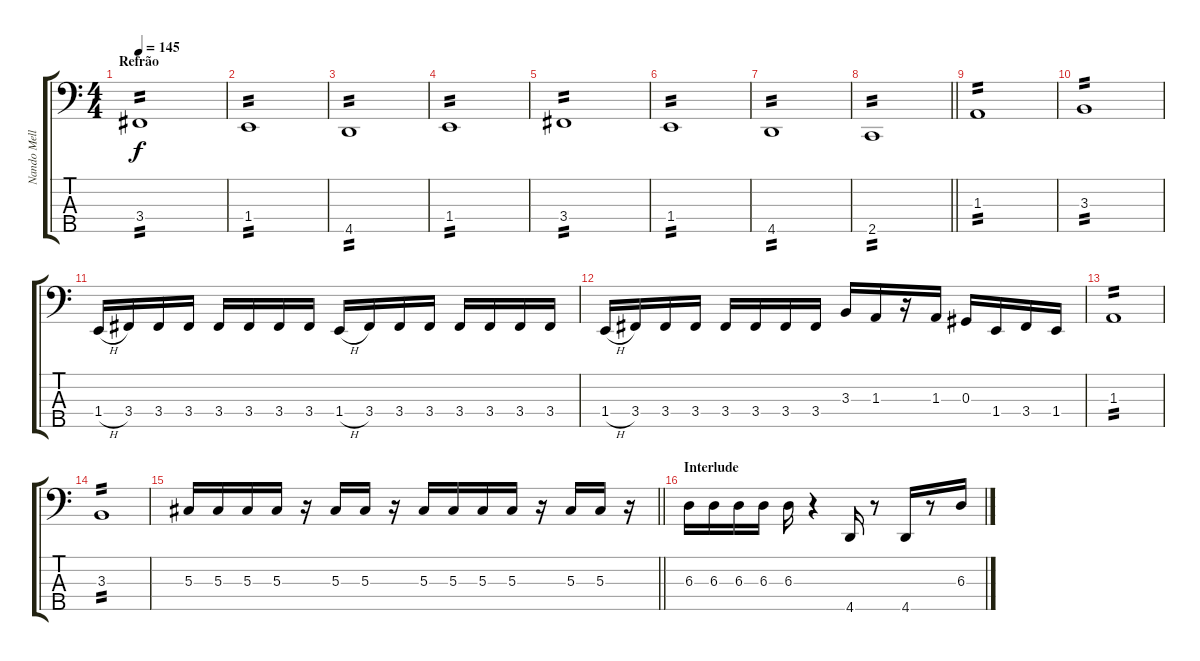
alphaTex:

\track ("Nando Mello" "Nando Mell") {instrument electricbassfinger}
\staff {score tabs}
\tuning (Gb2 Db2 Ab1 Eb1 Bb0) {hide}
\ts (4 4)
\section ("" "Refrão")
\tempo 145
\clef f4
\ks c
3.4.1{tp 2 dy f} |
1.4.1{tp 2} |
4.5.1{tp 2} |
1.4.1{tp 2} |
3.4.1{tp 2} |
1.4.1{tp 2} |
4.5.1{tp 2} |
\barLineRight lightlight
2.5.1{tp 2} |
1.3.1{tp 2} |
3.3.1{tp 2} |
1.4{h}.16 3.4.16 3.4.16 3.4.16 3.4.16 3.4.16 3.4.16 3.4.16 1.4{h}.16 3.4.16 3.4.16 3.4.16 3.4.16 3.4.16 3.4.16 3.4.16 |
1.4{h}.16 3.4.16 3.4.16 3.4.16 3.4.16 3.4.16 3.4.16 3.4.16 3.3.16 1.3.16 r.16 1.3.16 0.3.16 1.4.16 3.4.16 1.4.16 |
1.3.1{tp 2} |
3.3.1{tp 2} |
\barLineRight lightlight
5.3.16 5.3.16 5.3.16 5.3.16 r.16 5.3.16 5.3.16 r.16 5.3.16 5.3.16 5.3.16 5.3.16 r.16 5.3.16 5.3.16 r.16 |
\section ("" "Interlude")
6.3.16 6.3.16 6.3.16 6.3.16 6.3.16 r.4 4.5.16 r.8 4.5.16 r.8 6.3.16
